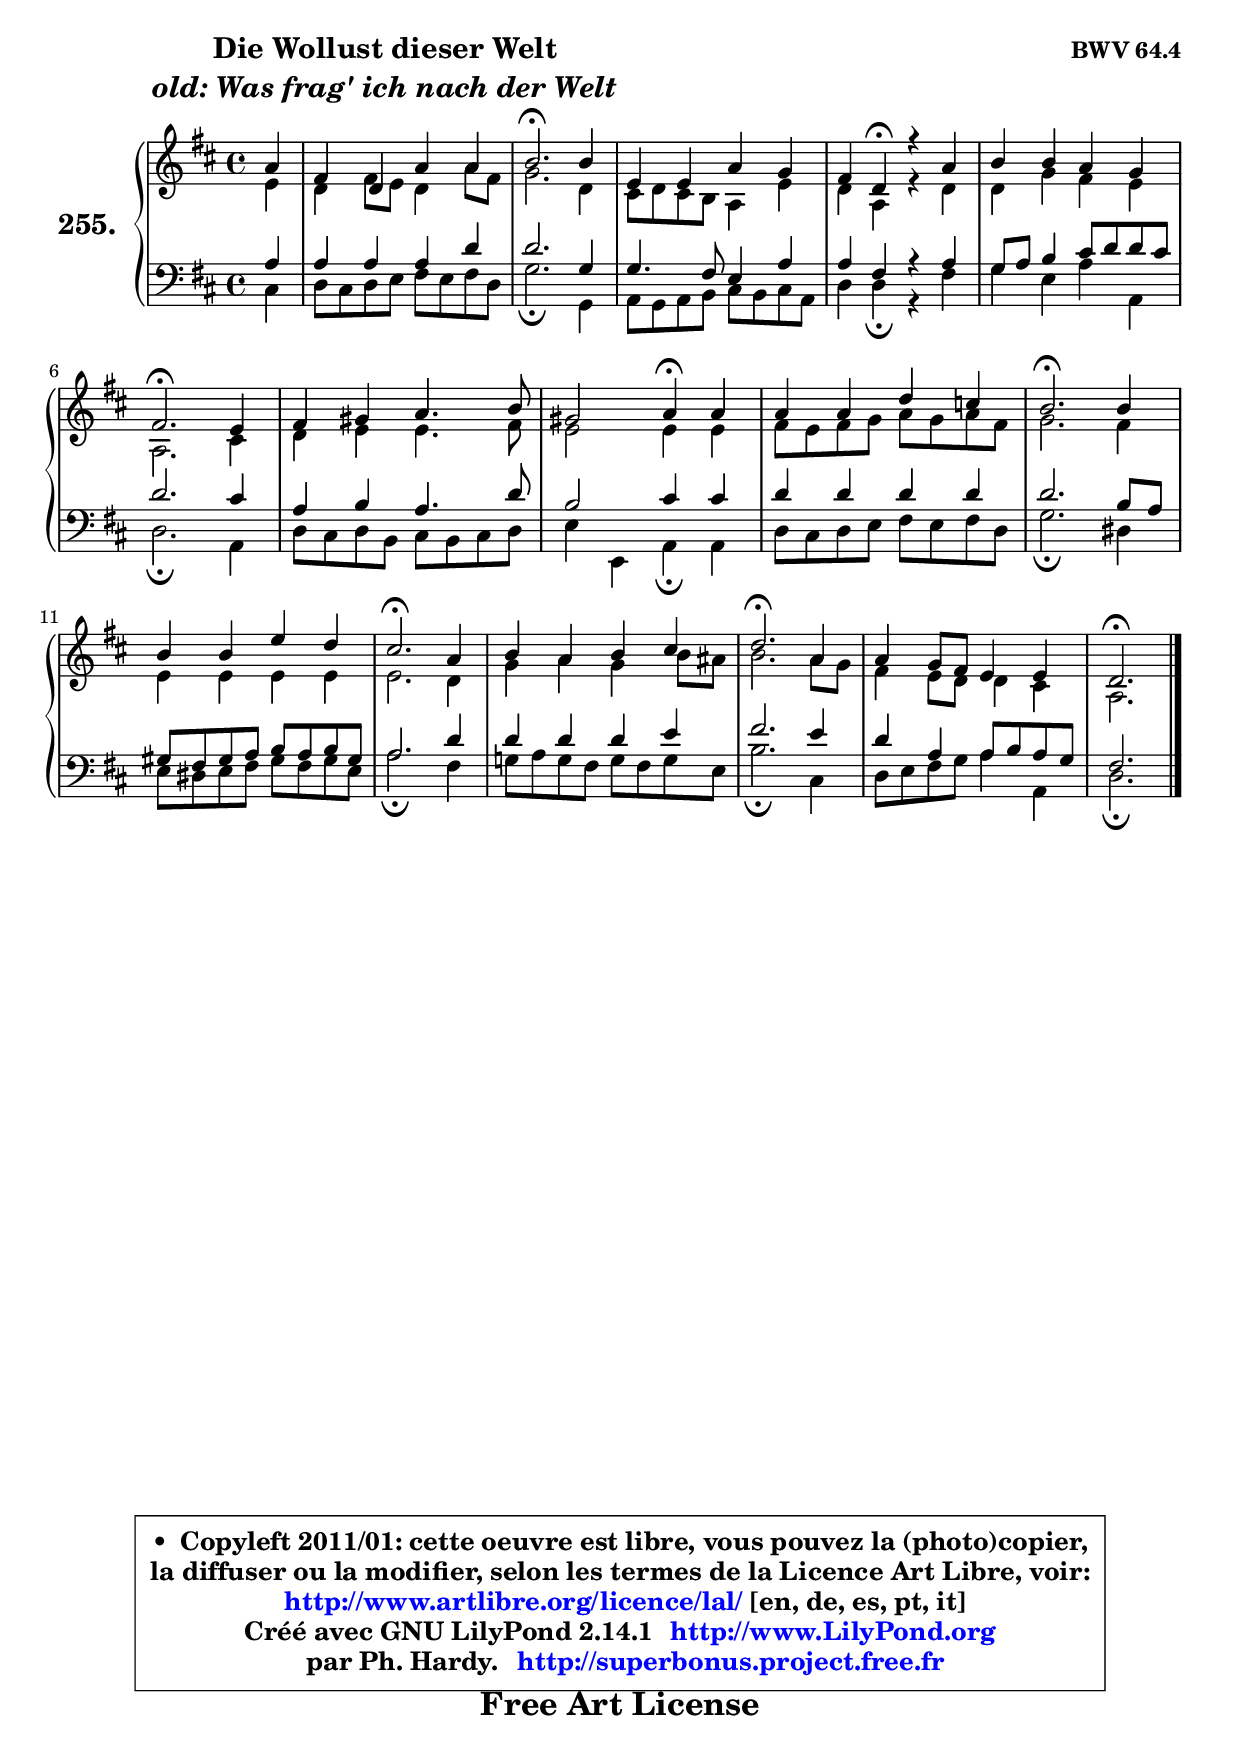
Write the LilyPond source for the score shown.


\version "2.14.1"

    \paper {
%	system-system-spacing #'padding = #0.1
%	score-system-spacing #'padding = #0.1
%	ragged-bottom = ##f
%	ragged-last-bottom = ##f
	}

    \header {
      opus = \markup { \bold "BWV 64.4" }
      piece = \markup { \hspace #9 \fontsize #2 \bold \column \center-align { \line { "Die Wollust dieser Welt" }
                                  \line { \italic "old: Was frag' ich nach der Welt" }
                              } }
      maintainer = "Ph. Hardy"
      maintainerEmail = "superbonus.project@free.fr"
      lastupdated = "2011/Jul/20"
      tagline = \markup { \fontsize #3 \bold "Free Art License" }
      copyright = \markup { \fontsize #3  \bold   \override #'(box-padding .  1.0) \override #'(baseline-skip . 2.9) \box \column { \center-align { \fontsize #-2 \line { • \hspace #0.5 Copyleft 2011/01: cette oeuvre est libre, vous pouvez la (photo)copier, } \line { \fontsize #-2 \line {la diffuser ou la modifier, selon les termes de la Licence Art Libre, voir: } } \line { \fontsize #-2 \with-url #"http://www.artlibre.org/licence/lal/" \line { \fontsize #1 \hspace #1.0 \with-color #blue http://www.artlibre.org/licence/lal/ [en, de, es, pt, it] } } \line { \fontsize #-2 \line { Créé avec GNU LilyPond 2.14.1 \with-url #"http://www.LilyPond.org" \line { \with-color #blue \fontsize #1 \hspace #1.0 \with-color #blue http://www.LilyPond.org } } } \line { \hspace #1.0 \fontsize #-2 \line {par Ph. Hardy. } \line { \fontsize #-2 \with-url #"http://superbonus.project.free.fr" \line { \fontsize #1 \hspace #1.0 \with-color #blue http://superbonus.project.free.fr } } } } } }

	  }

  guidemidi = {
        r4 |
        R1 |
        \tempo 4 = 40 r2. \tempo 4 = 78 r4 |
        R1 |
        r4 \tempo 4 = 30 r4 \tempo 4 = 78 r2 |
        R1 |
        \tempo 4 = 40 r2. \tempo 4 = 78 r4 |
        R1 |
        r2 \tempo 4 = 30 r4 \tempo 4 = 78 r4 |
        R1 |
        \tempo 4 = 40 r2. \tempo 4 = 78 r4 |
        R1 |
        \tempo 4 = 40 r2. \tempo 4 = 78 r4 |
        R1 |
        \tempo 4 = 40 r2. \tempo 4 = 78 r4 |
        R1 |
        \tempo 4 = 40 r2. 
	}

  upper = {
	\time 4/4
	\key d \major
	\clef treble
	\partial 4
	\voiceOne
	<< { 
	% SOPRANO
	\set Voice.midiInstrument = "acoustic grand"
	\relative c'' {
        a4 |
        fis4 d4 a' a |
        b2.\fermata b4 |
        e,4 e a g |
        fis4 d\fermata r4 a' |
        b4 b a g |
        fis2.\fermata e4 |
        fis4 gis a4. b8 |
        gis2 a4\fermata a |
        a4 a d c |
        b2.\fermata b4 |
        b4 b e d |
        cis2.\fermata a4 |
        b4 a b cis |
        d2.\fermata a4 |
        a4 g8 fis e4 e |
        d2.\fermata
        \bar "|."
	} % fin de relative
	}

	\context Voice="1" { \voiceTwo 
	% ALTO
	\set Voice.midiInstrument = "acoustic grand"
	\relative c' {
        e4 |
        d4 fis8 e d4 a'8 fis |
        g2. d4 |
        cis8 d cis8 b a4 e' |
        d4 a r4 d |
        d4 g fis e |
        a,2. cis4 |
        d4 e e4. fis8 |
        e2 e4 e |
        fis8 e fis g a8 g a fis |
        g2. fis4 |
        e4 e e e |
        e2. d4 |
        g4 a g b8 ais |
        b2. a8 g |
        fis4 e8 d d4 cis |
        a2.
        \bar "|."
	} % fin de relative
	\oneVoice
	} >>
	}

    lower = {
	\time 4/4
	\key d \major
	\clef bass
	\partial 4
	\voiceOne
	<< { 
	% TENOR
	\set Voice.midiInstrument = "acoustic grand"
	\relative c' {
        a4 |
        a4 a a d |
        d2. g,4 |
        g4. fis8 e4 a |
        a4 fis r4 a |
        g8 a b4 cis8 d d cis |
        d2. cis4 |
        a4 b a4. d8 |
        b2 cis4 cis |
        d4 d d d |
        d2. b8 a |
        gis8 fis gis a b8 a b gis |
        a2. d4 |
        d4 d d e |
        fis2. e4 |
        d4 a a8 b a g |
        fis2.
        \bar "|."
	} % fin de relative
	}
	\context Voice="1" { \voiceTwo 
	% BASS
	\set Voice.midiInstrument = "acoustic grand"
	\relative c {
        cis4 |
        d8 cis d e fis e fis d |
        g2.\fermata g,4 |
        a8 g a b cis b cis a |
        d4 d\fermata r4 fis |
        g4 e a a, |
        d2.\fermata a4 |
        d8 cis d b cis b cis d |
        e4 e, a\fermata a |
        d8 cis d e fis8 e fis d |
        g2.\fermata dis4 |
        e8 dis e fis gis8 fis gis e |
        a2.\fermata fis4 |
        g!8 a g fis g fis g e |
        b'2.\fermata cis,4 |
        d8 e fis g a4 a, |
        d2.\fermata
        \bar "|."
	} % fin de relative
	\oneVoice
	} >>
	}


    \score { 

	\new PianoStaff <<
	\set PianoStaff.instrumentName = \markup { \bold \huge "255." }
	\new Staff = "upper" \upper
	\new Staff = "lower" \lower
	>>

    \layout {
%	ragged-last = ##f
	   }

         } % fin de score

  \score {
    \unfoldRepeats { << \guidemidi \upper \lower >> }
    \midi {
    \context {
     \Staff
      \remove "Staff_performer"
               }

     \context {
      \Voice
       \consists "Staff_performer"
                }

     \context { 
      \Score
      tempoWholesPerMinute = #(ly:make-moment 78 4)
		}
	    }
	}

